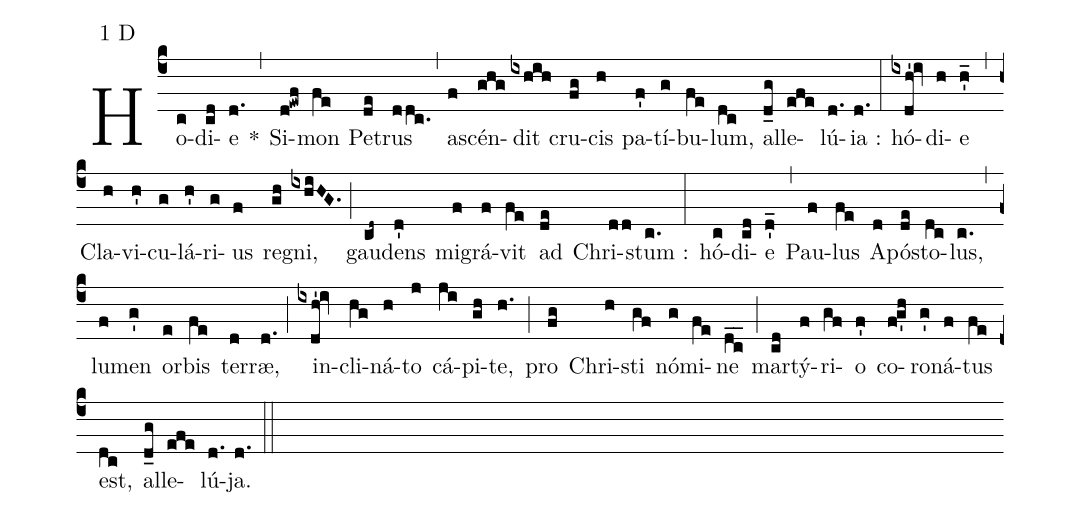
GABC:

mode:1 D;
%%
(c4) Ho(c)di(cd)e(d.) *(,) Si(d!ewf)mon(fe) Pe(de)trus(ddc.) (,) a(f)scén(ghg)dit(ixhih) cru(fg)cis(h) pa(f')tí(g)bu(fe)lum,(dc) al(d_g)le(efe)lú(d.){ia} :(d.) (:) hó(ixdh'!iv)di(h)e(h'_) (,) Cla(h)vi(h')cu(g)lá(h')ri(g)us(f) re(gh)gni,(ixhiHG.) (;) gau(cd~)dens(d') mi(f)grá(f)vit(fe) ad(de) Chri(dd)stum :(c.) (:) hó(c)di(cd)e(d'_) (,) Pau(f)lus(fe) A(d)pó(de)sto(dc)lus,(c.) (,) lu(f)men(g') or(e)bis(fe) ter(d)ræ,(d.) (;) in(ixdh'!iv)cli(hg)ná(h)to(j) cá(ji)pi(gh)te,(h.) (;) pro(fg) Chri(h)sti(gf) nó(g)mi(fe)ne(dc__) (;) mar(cd)tý(f)ri(gf)o(f') co(fg'h)ro(g')ná(f)tus(fe) est,(dc) al(d_g)le(efe)lú(d.)ja.(d.) (::)
